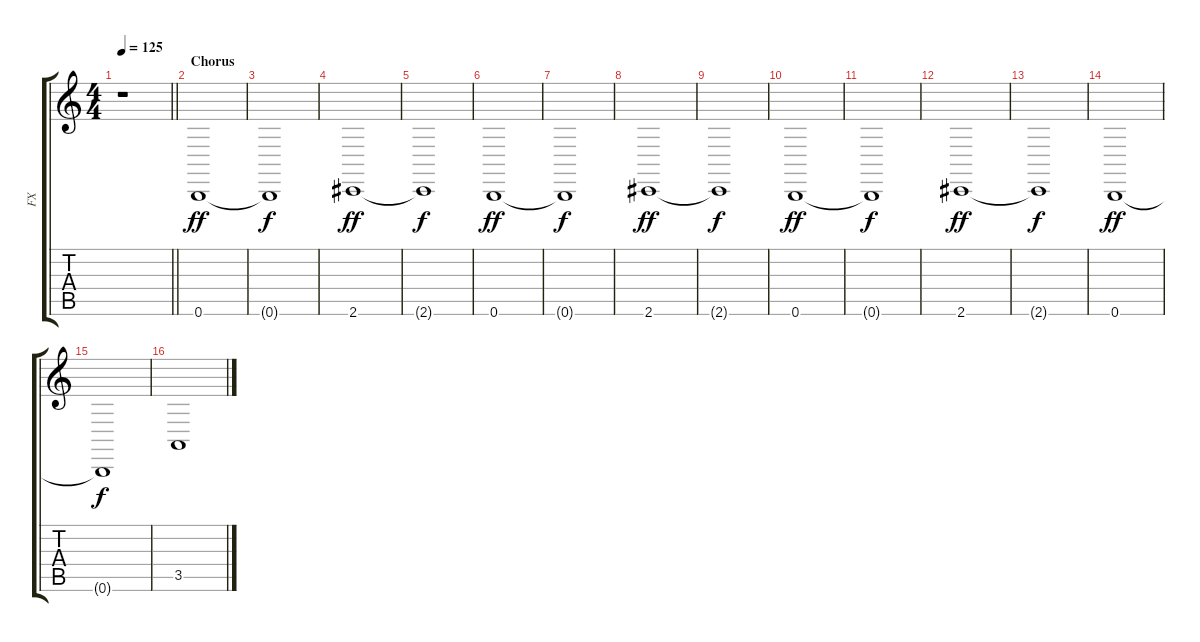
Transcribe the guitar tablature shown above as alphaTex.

\track ("FX" "FX") {instrument lead1square}
\staff {score tabs}
\tuning (Db4 Ab3 E3 B2 Gb2 B1) {hide}
\ts (4 4)
\tempo 125
\clef g2
\barLineRight lightlight
\ks c
r.1{dy ff instrument acousticgrandpiano} |
\section ("" "Chorus")
0.6.1 |
0.6{t}.1{dy f} |
2.6.1{dy ff} |
2.6{t}.1{dy f} |
0.6.1{dy ff} |
0.6{t}.1{dy f} |
2.6.1{dy ff} |
2.6{t}.1{dy f} |
0.6.1{dy ff} |
0.6{t}.1{dy f} |
2.6.1{dy ff} |
2.6{t}.1{dy f} |
0.6.1{dy ff} |
0.6{t}.1{dy f} |
3.5.1
